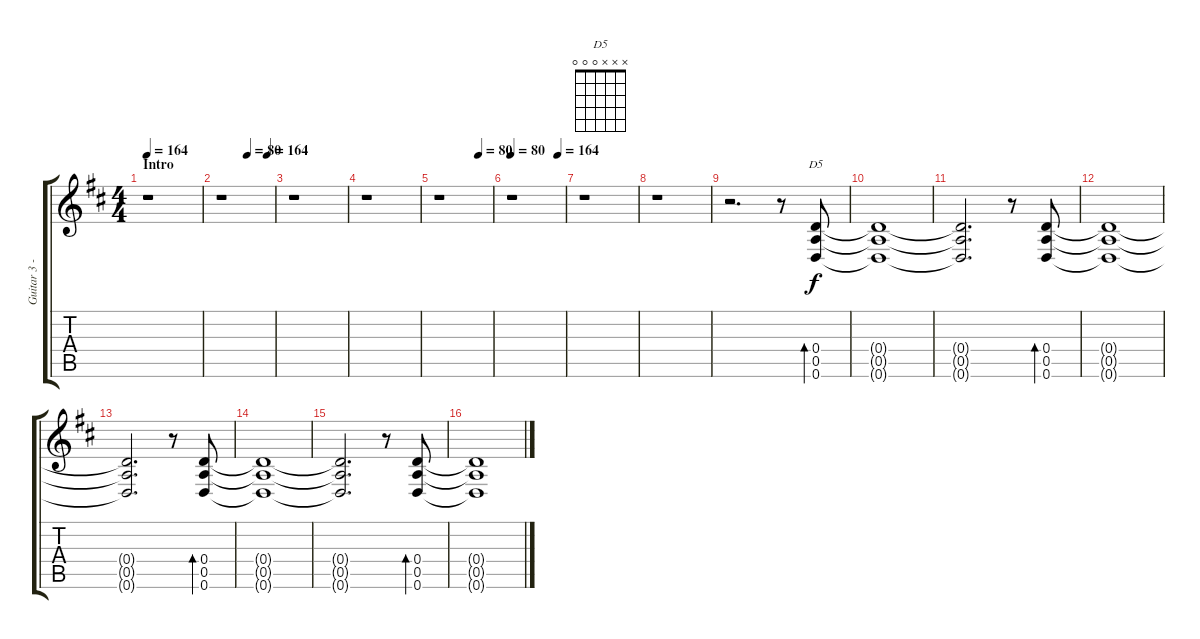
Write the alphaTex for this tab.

\track ("Guitar 3 - Walsh (Open D)" "Guitar 3 -") {instrument distortionguitar}
\staff {score tabs}
\tuning (D4 A3 Gb3 D3 A2 D2) {hide}
\chord ("D5" x x x 0 0 0)
\ts (4 4)
\section ("" "Intro")
\tempo 164
\clef g2
\ks d
r.1{dy f instrument distortionguitar} |
\tempo (80 0.5)
\tempo (164 0.875)
r.1 |
r.1 |
r.1 |
\tempo (80 0.75)
r.1 |
\tempo 80
\tempo (164 0.875)
r.1 |
r.1 |
r.1 |
r.2{d} r.8 (0.4 0.5 0.6).8{bd 60 ch "D5"} |
(0.4{t} 0.5{t} 0.6{t}).1 |
(0.4{t} 0.5{t} 0.6{t}).2{d} r.8 (0.4 0.5 0.6).8{bd 60} |
(0.4{t} 0.5{t} 0.6{t}).1 |
(0.4{t} 0.5{t} 0.6{t}).2{d} r.8 (0.4 0.5 0.6).8{bd 60} |
(0.4{t} 0.5{t} 0.6{t}).1 |
(0.4{t} 0.5{t} 0.6{t}).2{d} r.8 (0.4 0.5 0.6).8{bd 60} |
(0.4{t} 0.5{t} 0.6{t}).1
